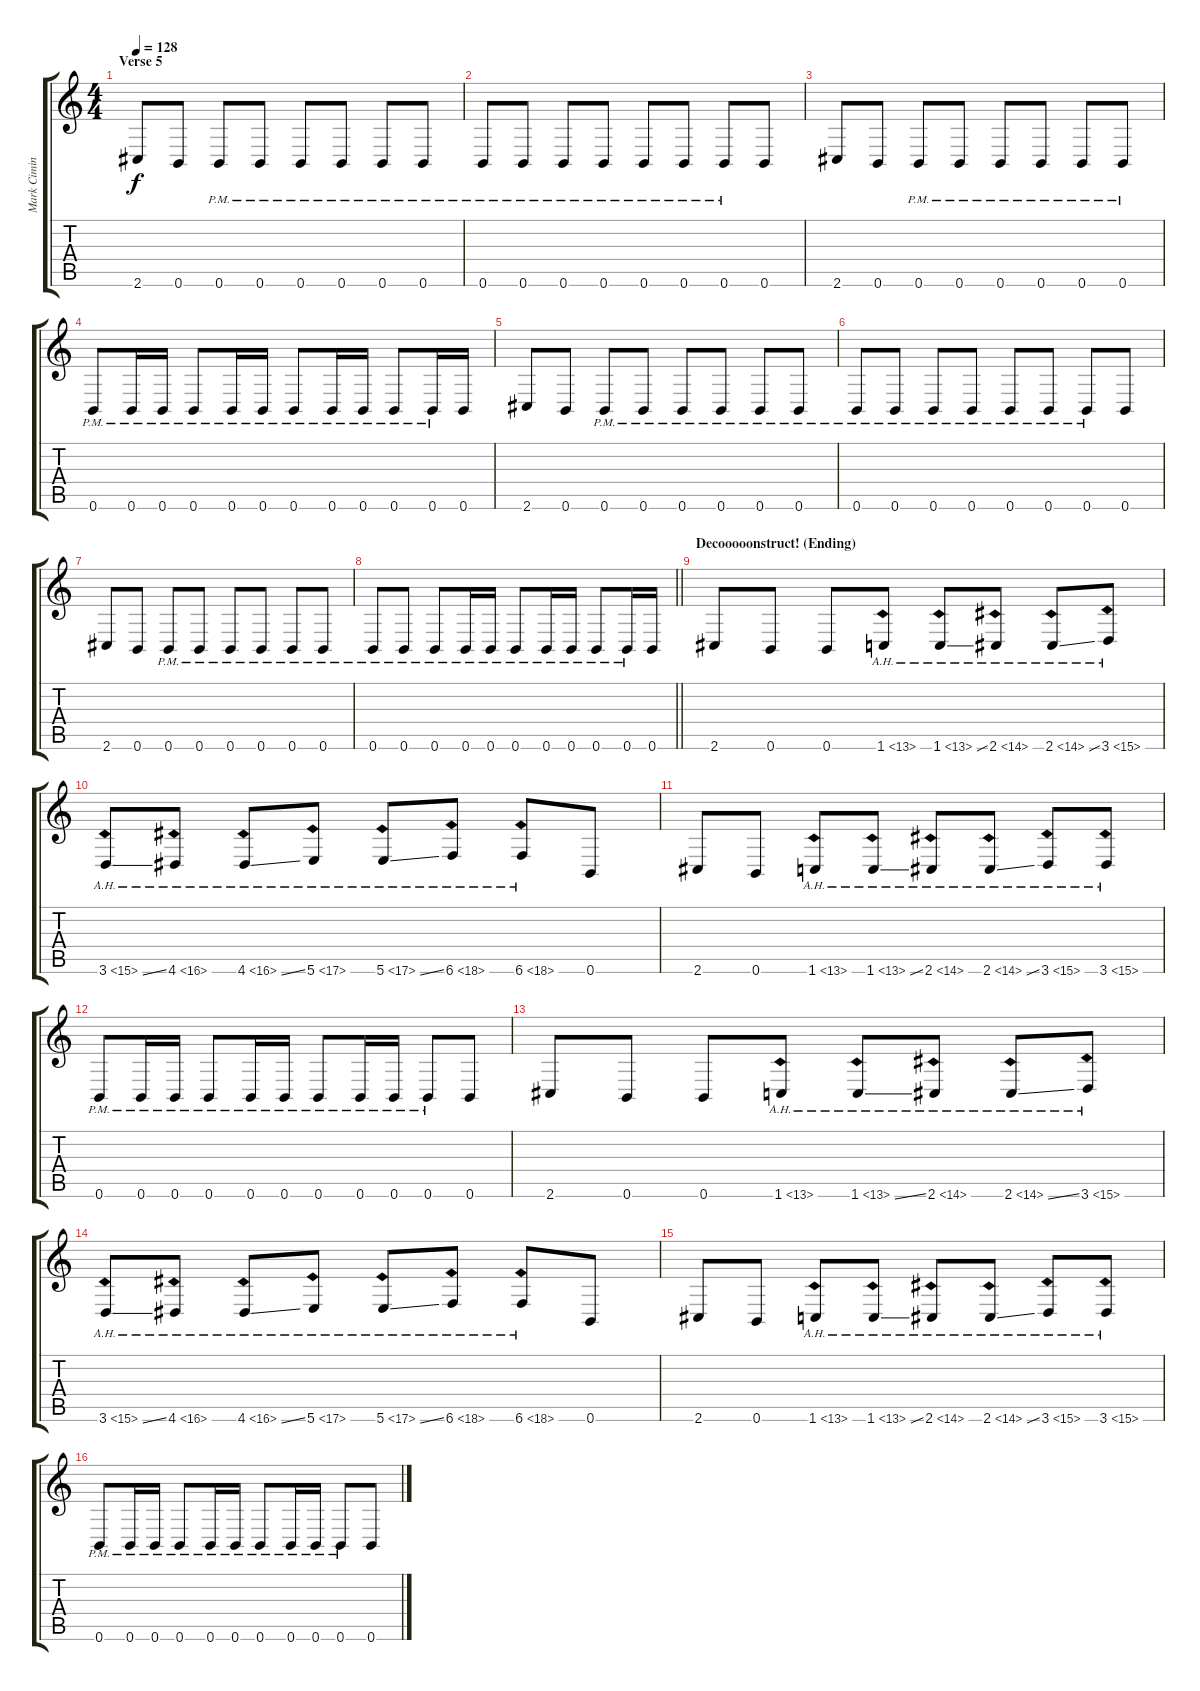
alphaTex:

\track ("Mark Cimino" "Mark Cimin") {instrument distortionguitar}
\staff {score tabs}
\tuning (Eb4 B3 Gb3 B2 Gb2 B1) {hide}
\ts (4 4)
\section ("" "Verse 5")
\tempo 128
\clef g2
\ks c
2.6.8{dy f} 0.6.8 0.6{pm}.8 0.6{pm}.8 0.6{pm}.8 0.6{pm}.8 0.6{pm}.8 0.6{pm}.8 |
0.6{pm}.8 0.6{pm}.8 0.6{pm}.8 0.6{pm}.8 0.6{pm}.8 0.6{pm}.8 0.6{pm}.8 0.6.8 |
2.6.8 0.6.8 0.6{pm}.8 0.6{pm}.8 0.6{pm}.8 0.6{pm}.8 0.6{pm}.8 0.6{pm}.8 |
0.6{pm}.8 0.6{pm}.16 0.6{pm}.16 0.6{pm}.8 0.6{pm}.16 0.6{pm}.16 0.6{pm}.8 0.6{pm}.16 0.6{pm}.16 0.6{pm}.8 0.6{pm}.16 0.6.16 |
2.6.8 0.6.8 0.6{pm}.8 0.6{pm}.8 0.6{pm}.8 0.6{pm}.8 0.6{pm}.8 0.6{pm}.8 |
0.6{pm}.8 0.6{pm}.8 0.6{pm}.8 0.6{pm}.8 0.6{pm}.8 0.6{pm}.8 0.6{pm}.8 0.6.8 |
2.6.8 0.6.8 0.6{pm}.8 0.6{pm}.8 0.6{pm}.8 0.6{pm}.8 0.6{pm}.8 0.6{pm}.8 |
\barLineRight lightlight
0.6{pm}.8 0.6{pm}.8 0.6{pm}.8 0.6{pm}.16 0.6{pm}.16 0.6{pm}.8 0.6{pm}.16 0.6{pm}.16 0.6{pm}.8 0.6{pm}.16 0.6.16 |
\section ("" "Decooooonstruct! (Ending)")
2.6.8 0.6.8 0.6.8 1.6{ah 12}.8 1.6{ah 12 ss}.8 2.6{ah 12}.8 2.6{ah 12 ss}.8 3.6{ah 12}.8 |
3.6{ah 12 ss}.8 4.6{ah 12}.8 4.6{ah 12 ss}.8 5.6{ah 12}.8 5.6{ah 12 ss}.8 6.6{ah 12}.8 6.6{ah 12}.8 0.6.8 |
2.6.8 0.6.8 1.6{ah 12}.8 1.6{ah 12 ss}.8 2.6{ah 12}.8 2.6{ah 12 ss}.8 3.6{ah 12}.8 3.6{ah 12}.8 |
0.6{pm}.8 0.6{pm}.16 0.6{pm}.16 0.6{pm}.8 0.6{pm}.16 0.6{pm}.16 0.6{pm}.8 0.6{pm}.16 0.6{pm}.16 0.6{pm}.8 0.6.8 |
2.6.8 0.6.8 0.6.8 1.6{ah 12}.8 1.6{ah 12 ss}.8 2.6{ah 12}.8 2.6{ah 12 ss}.8 3.6{ah 12}.8 |
3.6{ah 12 ss}.8 4.6{ah 12}.8 4.6{ah 12 ss}.8 5.6{ah 12}.8 5.6{ah 12 ss}.8 6.6{ah 12}.8 6.6{ah 12}.8 0.6.8 |
2.6.8 0.6.8 1.6{ah 12}.8 1.6{ah 12 ss}.8 2.6{ah 12}.8 2.6{ah 12 ss}.8 3.6{ah 12}.8 3.6{ah 12}.8 |
0.6{pm}.8 0.6{pm}.16 0.6{pm}.16 0.6{pm}.8 0.6{pm}.16 0.6{pm}.16 0.6{pm}.8 0.6{pm}.16 0.6{pm}.16 0.6{pm}.8 0.6.8
